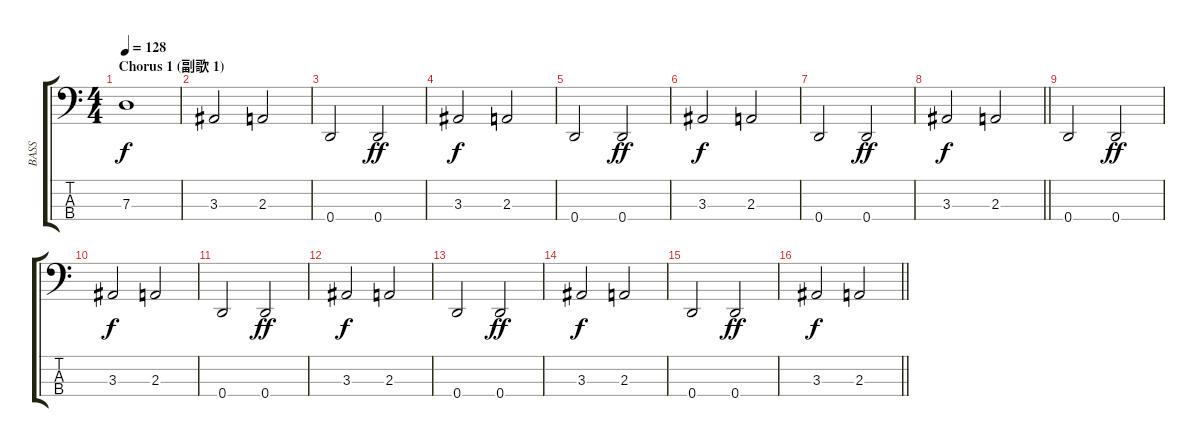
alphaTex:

\track ("BASS" "BASS") {instrument electricbassfinger}
\staff {score tabs}
\tuning (F2 C2 G1 D1) {hide}
\ts (4 4)
\section ("" "Chorus 1 (副歌 1)")
\tempo 128
\clef f4
\ks c
7.3.1{dy f} |
3.3.2 2.3.2 |
0.4.2 0.4.2{dy ff} |
3.3.2{dy f} 2.3.2 |
0.4.2 0.4.2{dy ff} |
3.3.2{dy f} 2.3.2 |
0.4.2 0.4.2{dy ff} |
\barLineRight lightlight
3.3.2{dy f} 2.3.2 |
0.4.2 0.4.2{dy ff} |
3.3.2{dy f} 2.3.2 |
0.4.2 0.4.2{dy ff} |
3.3.2{dy f} 2.3.2 |
0.4.2 0.4.2{dy ff} |
3.3.2{dy f} 2.3.2 |
0.4.2 0.4.2{dy ff} |
\barLineRight lightlight
3.3.2{dy f} 2.3.2
